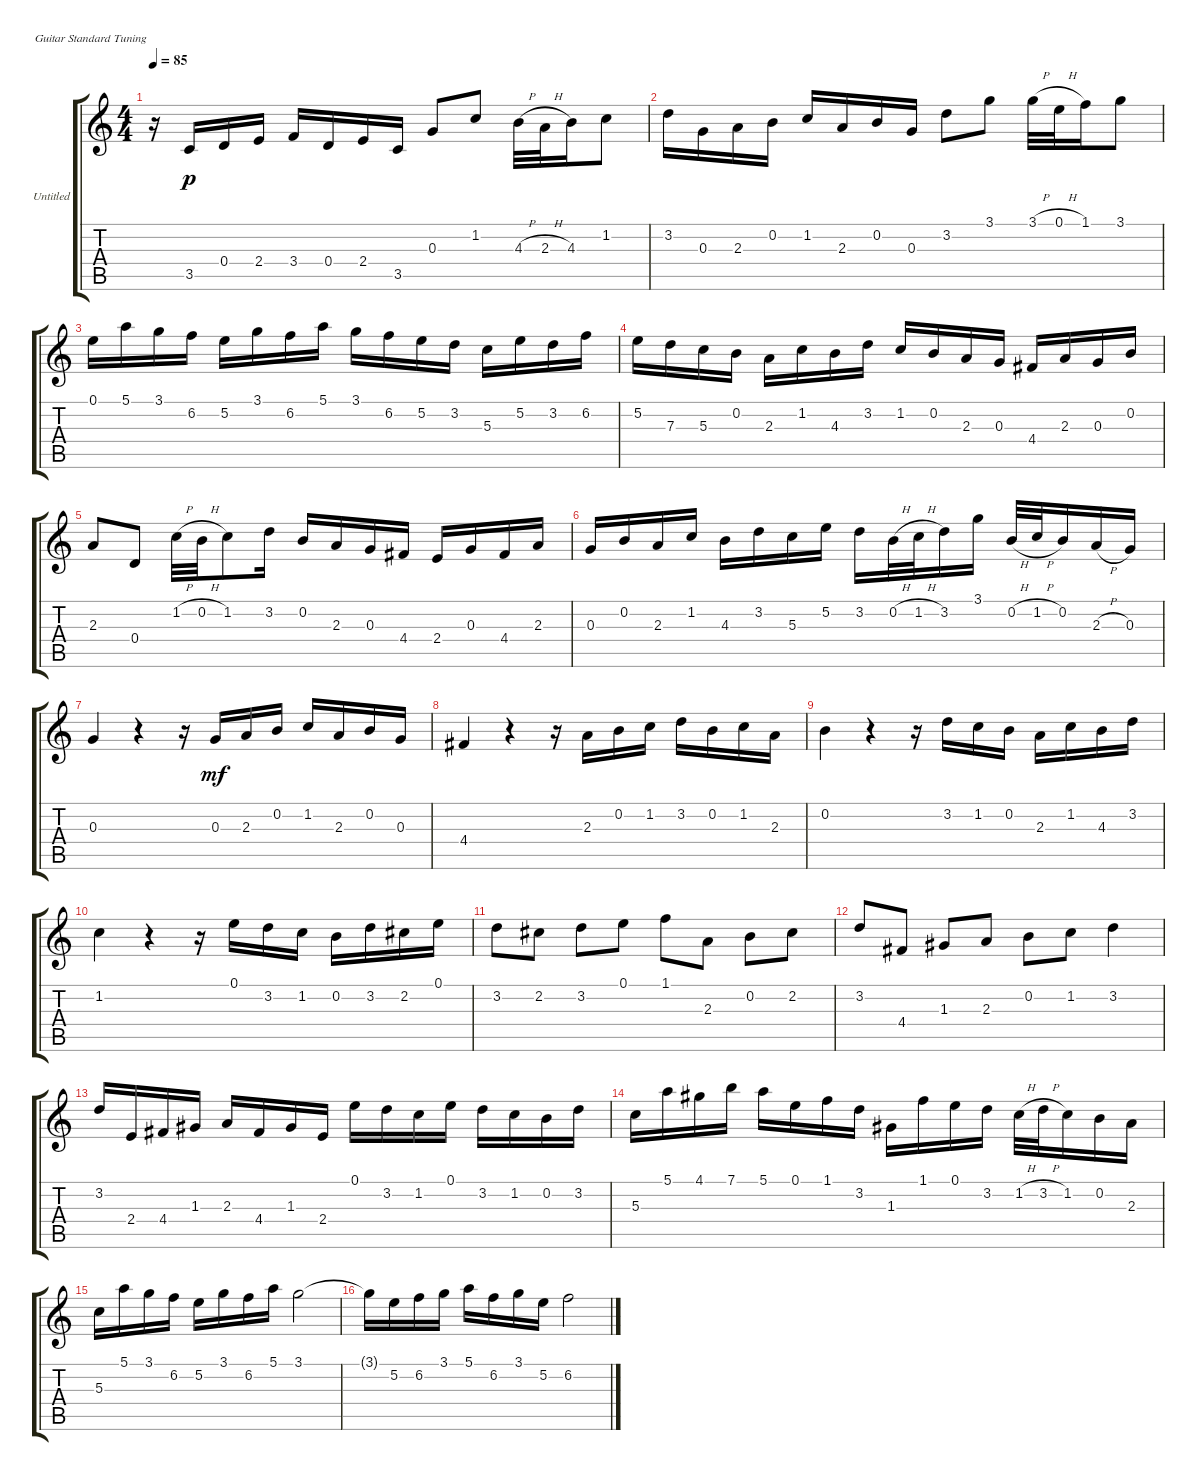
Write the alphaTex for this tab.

\bracketExtendMode groupsimilarinstruments
\firstSystemTrackNameOrientation horizontal
\otherSystemsTrackNameOrientation horizontal
\track ("Untitled" "Untitled") {instrument acousticguitarnylon}
\staff {score tabs}
\tuning (E4 B3 G3 D3 A2 E2)
\ts (4 4)
\tempo 85
\clef g2
\ks c
r.16{dy p instrument acousticguitarnylon} 3.5.16 0.4.16 2.4.16 3.4.16 0.4.16 2.4.16 3.5.16 0.3.8 1.2.8 4.3{h}.32 2.3{h}.32 4.3.16 1.2.8 |
3.2.16 0.3.16 2.3.16 0.2.16 1.2.16 2.3.16 0.2.16 0.3.16 3.2.8 3.1.8 3.1{h}.32 0.1{h}.32 1.1.16 3.1.8 |
0.1.16 5.1.16 3.1.16 6.2.16 5.2.16 3.1.16 6.2.16 5.1.16 3.1.16 6.2.16 5.2.16 3.2.16 5.3.16 5.2.16 3.2.16 6.2.16 |
5.2.16 7.3.16 5.3.16 0.2.16 2.3.16 1.2.16 4.3.16 3.2.16 1.2.16 0.2.16 2.3.16 0.3.16 4.4.16 2.3.16 0.3.16 0.2.16 |
2.3.8 0.4.8 1.2{h}.32 0.2{h}.32 1.2.8 3.2.16 0.2.16 2.3.16 0.3.16 4.4.16 2.4.16 0.3.16 4.4.16 2.3.16 |
0.3.16 0.2.16 2.3.16 1.2.16 4.3.16 3.2.16 5.3.16 5.2.16 3.2.16 0.2{h}.32 1.2{h}.32 3.2.16 3.1.16 0.2{h}.32 1.2{h}.32 0.2.16 2.3{h}.16 0.3.16 |
0.3.4 r.4 r.16 0.3.16{dy mf} 2.3.16 0.2.16 1.2.16 2.3.16 0.2.16 0.3.16 |
4.4.4 r.4 r.16 2.3.16 0.2.16 1.2.16 3.2.16 0.2.16 1.2.16 2.3.16 |
0.2.4 r.4 r.16 3.2.16 1.2.16 0.2.16 2.3.16 1.2.16 4.3.16 3.2.16 |
1.2.4 r.4 r.16 0.1.16 3.2.16 1.2.16 0.2.16 3.2.16 2.2.16 0.1.16 |
3.2.8 2.2.8 3.2.8 0.1.8 1.1.8 2.3.8 0.2.8 2.2.8 |
3.2.8 4.4.8 1.3.8 2.3.8 0.2.8 1.2.8 3.2.4 |
3.2.16 2.4.16 4.4.16 1.3.16 2.3.16 4.4.16 1.3.16 2.4.16 0.1.16 3.2.16 1.2.16 0.1.16 3.2.16 1.2.16 0.2.16 3.2.16 |
5.3.16 5.1.16 4.1.16 7.1.16 5.1.16 0.1.16 1.1.16 3.2.16 1.3.16 1.1.16 0.1.16 3.2.16 1.2{h}.32 3.2{h}.32 1.2.16 0.2.16 2.3.16 |
5.3.16 5.1.16 3.1.16 6.2.16 5.2.16 3.1.16 6.2.16 5.1.16 3.1.2 |
3.1{t}.16 5.2.16 6.2.16 3.1.16 5.1.16 6.2.16 3.1.16 5.2.16 6.2.2
